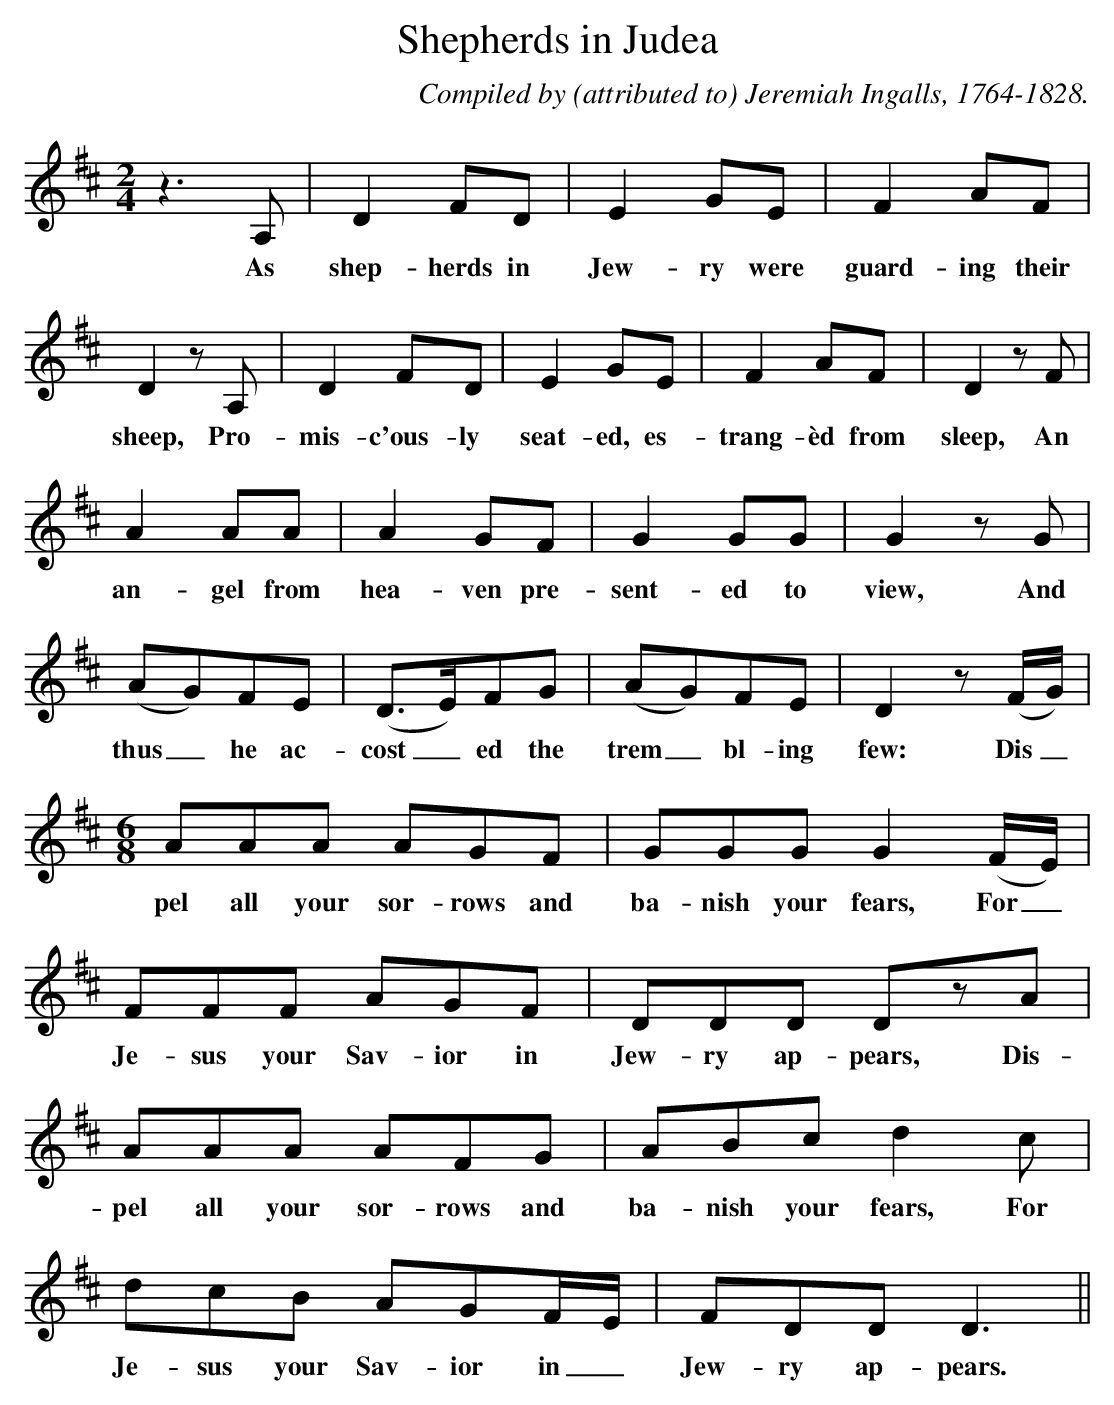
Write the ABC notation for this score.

X:1
T:Shepherds in Judea
C:Compiled by (attributed to) Jeremiah Ingalls, 1764-1828.
M:2/4
L:1/4
K:D
z3/2A,/ | DF/D/ | EG/E/ | FA/F/ |
w:As shep-herds in Jew-ry were guard-ing their
Dz/A,/ | DF/D/ | EG/E/ | FA/F/ | Dz/F/ |
w:sheep, Pro-mis-c'ous-ly seat-ed, es-trang-èd from sleep, An
AA/A/ |AG/F/ | GG/G/ | Gz/G/ |
w:an-gel from hea-ven pre-sent-ed to view, And
(A/G/)F/E/ | (D3/4E//)F/G/ | (A/G/)F/E/ | Dz/(F//G//) |
w:thus_ he ac-cost_ ed the trem_ bl-ing few: Dis_
M:6/8
L:1/8
AAA AGF | GGGG2(F/E/) |
w:pel all your sor-rows and ba-nish your fears, For_
FFF AGF | DDD DzA |
w:Je-sus your Sav-ior in Jew-ry ap-pears, Dis-
AAA AFG | ABcd2c |
w:pel all your sor-rows and ba-nish your fears, For
dcB AGF/E/ | FDDD3 ||
w:Je-sus your Sav-ior in_ Jew-ry ap-pears.
